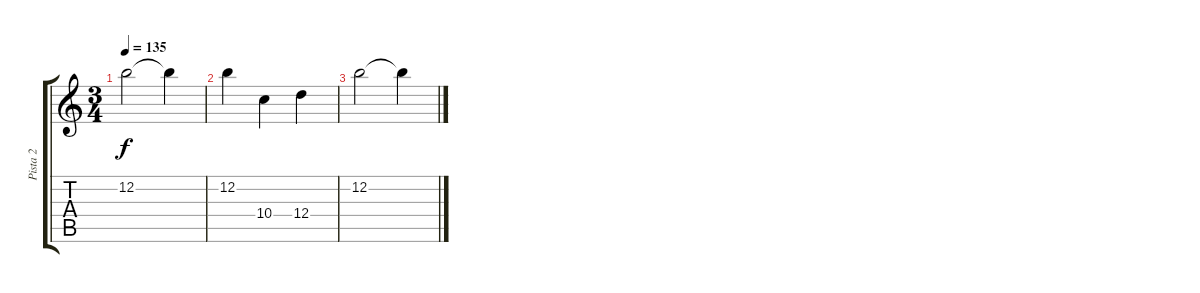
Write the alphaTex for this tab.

\track ("Pista 2" "Pista 2") {instrument distortionguitar}
\staff {score tabs}
\tuning (E4 B3 G3 D3 A2 E2) {hide}
\ts (3 4)
\tempo 135
\clef g2
\ks c
12.2.2{dy f volume 6} 12.2{t}.4 |
12.2.4{volume 3} 10.4.4 12.4.4 |
12.2.2{volume 1} 12.2{t}.4
